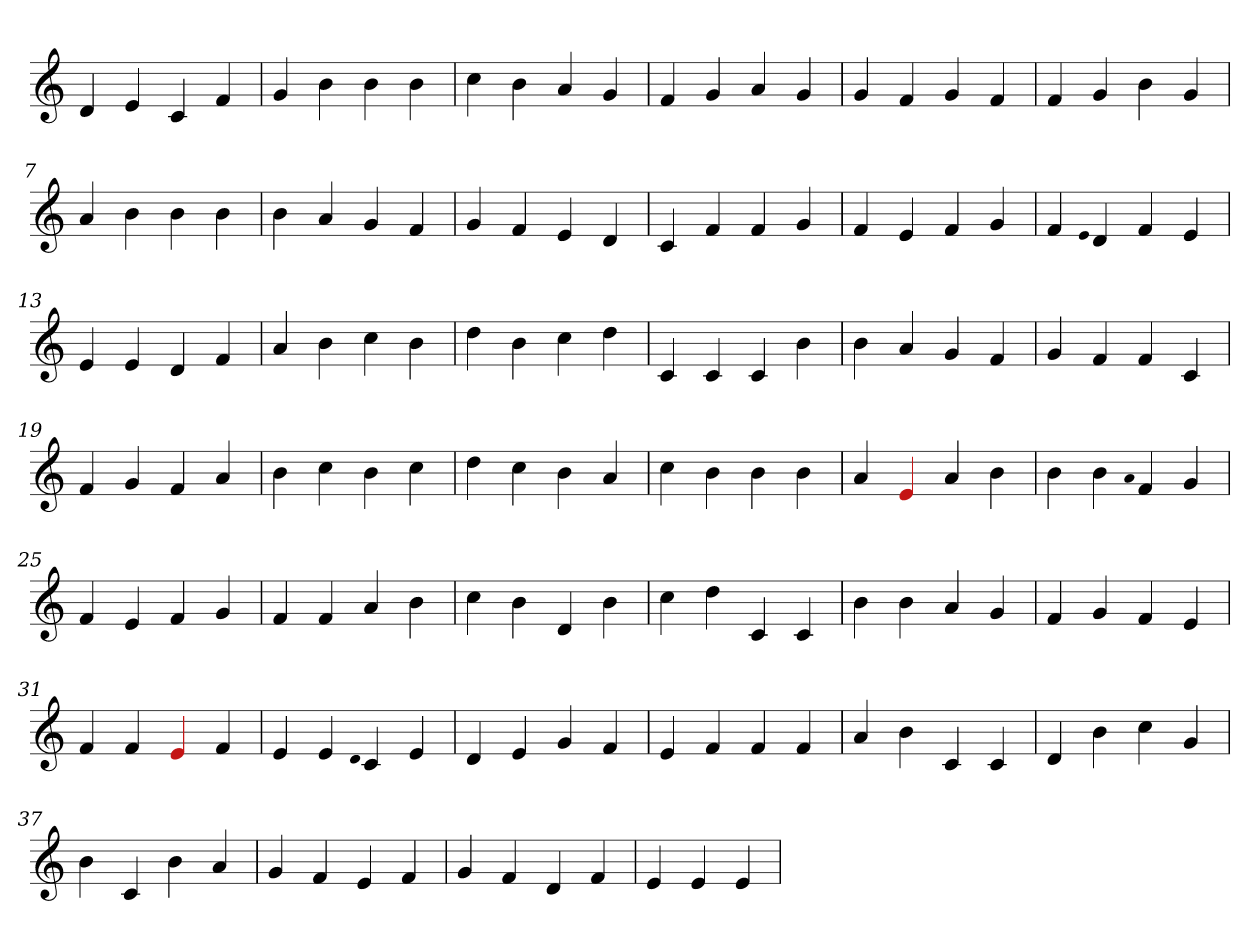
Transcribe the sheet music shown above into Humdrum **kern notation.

**kern
*part1
*staff1
*clefG2
=1
4d
4e
4c
4f
=2
4g
4b
4b
4b
=3
4cc
4b
4a
4g
=4
4f
4g
4a
4g
=5
4g
4f
4g
4f
=6
4f
4g
4b
4g
=7
4a
4b
4b
4b
=8
4b
4a
4g
4f
=9
4g
4f
4e
4d
=10
4c
4f
4f
4g
=11
4f
4e
4f
4g
=12
4f
qqe
4d
4f
4e
=13
4e
4e
4d
4f
=14
4a
4b
4cc
4b
=15
4dd
4b
4cc
4dd
=16
4c
4c
4c
4b
=17
4b
4a
4g
4f
=18
4g
4f
4f
4c
=19
4f
4g
4f
4a
=20
4b
4cc
4b
4cc
=21
4dd
4cc
4b
4a
=22
4cc
4b
4b
4b
=23
4a
4Re
4a
4b
=24
4b
4b
qqa
4f
4g
=25
4f
4e
4f
4g
=26
4f
4f
4a
4b
=27
4cc
4b
4d
4b
=28
4cc
4dd
4c
4c
=29
4b
4b
4a
4g
=30
4f
4g
4f
4e
=31
4f
4f
4Re
4f
=32
4e
4e
qqd
4c
4e
=33
4d
4e
4g
4f
=34
4e
4f
4f
4f
=35
4a
4b
4c
4c
=36
4d
4b
4cc
4g
=37
4b
4c
4b
4a
=38
4g
4f
4e
4f
=39
4g
4f
4d
4f
=40
4e
4e
4e
=
*-
